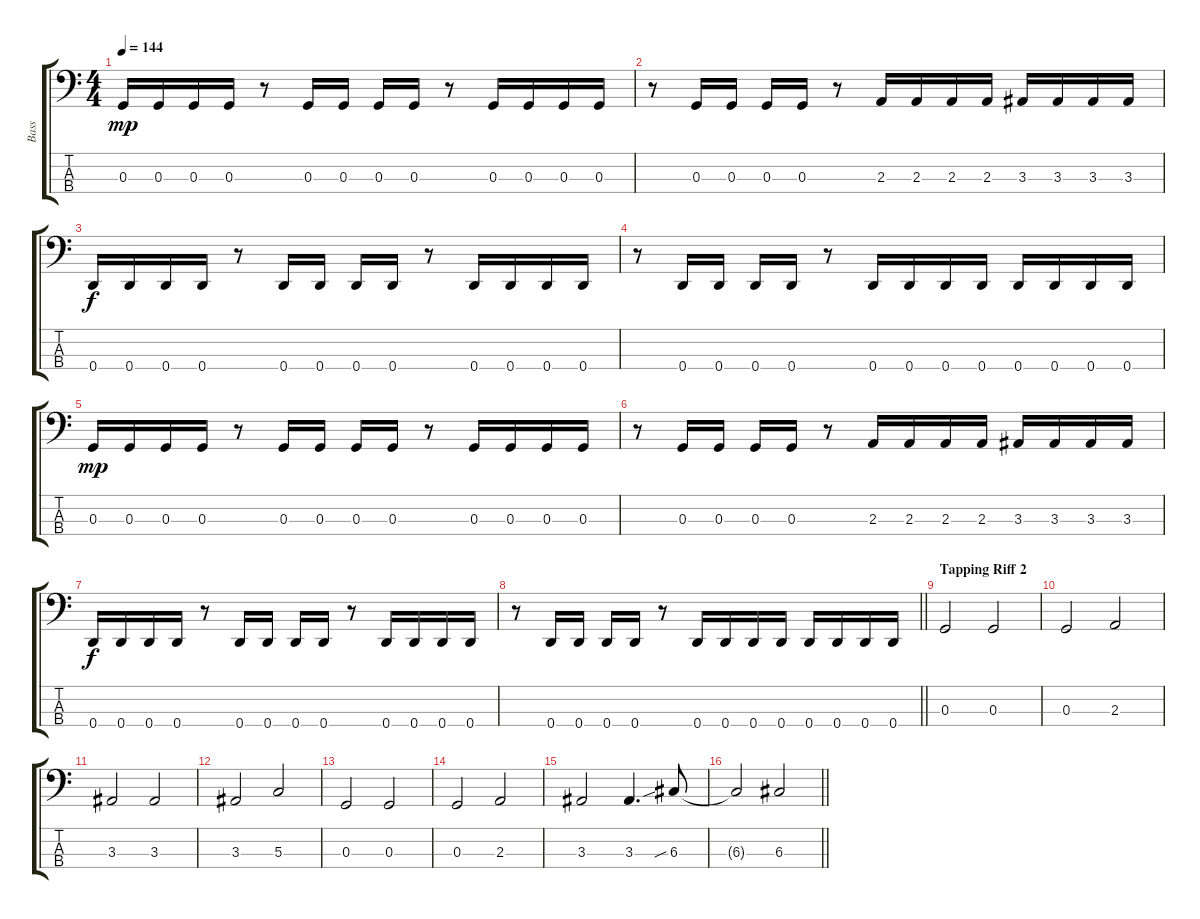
\track ("Bass" "Bass") {instrument electricbassfinger}
\staff {score tabs}
\tuning (F2 C2 G1 D1) {hide}
\ts (4 4)
\tempo 144
\clef f4
\ks c
0.3.16{dy mp} 0.3.16 0.3.16 0.3.16 r.8 0.3.16 0.3.16 0.3.16 0.3.16 r.8 0.3.16 0.3.16 0.3.16 0.3.16 |
r.8 0.3.16 0.3.16 0.3.16 0.3.16 r.8 2.3.16 2.3.16 2.3.16 2.3.16 3.3.16 3.3.16 3.3.16 3.3.16 |
0.4.16{dy f} 0.4.16 0.4.16 0.4.16 r.8 0.4.16 0.4.16 0.4.16 0.4.16 r.8 0.4.16 0.4.16 0.4.16 0.4.16 |
r.8 0.4.16 0.4.16 0.4.16 0.4.16 r.8 0.4.16 0.4.16 0.4.16 0.4.16 0.4.16 0.4.16 0.4.16 0.4.16 |
0.3.16{dy mp} 0.3.16 0.3.16 0.3.16 r.8 0.3.16 0.3.16 0.3.16 0.3.16 r.8 0.3.16 0.3.16 0.3.16 0.3.16 |
r.8 0.3.16 0.3.16 0.3.16 0.3.16 r.8 2.3.16 2.3.16 2.3.16 2.3.16 3.3.16 3.3.16 3.3.16 3.3.16 |
0.4.16{dy f} 0.4.16 0.4.16 0.4.16 r.8 0.4.16 0.4.16 0.4.16 0.4.16 r.8 0.4.16 0.4.16 0.4.16 0.4.16 |
\barLineRight lightlight
r.8 0.4.16 0.4.16 0.4.16 0.4.16 r.8 0.4.16 0.4.16 0.4.16 0.4.16 0.4.16 0.4.16 0.4.16 0.4.16 |
\section ("" "Tapping Riff 2")
0.3.2 0.3.2 |
0.3.2 2.3.2 |
3.3.2 3.3.2 |
3.3.2 5.3.2 |
0.3.2 0.3.2 |
0.3.2 2.3.2 |
3.3.2 3.3.4{d} 6.3{sib}.8 |
\barLineRight lightlight
6.3{t}.2 6.3.2
